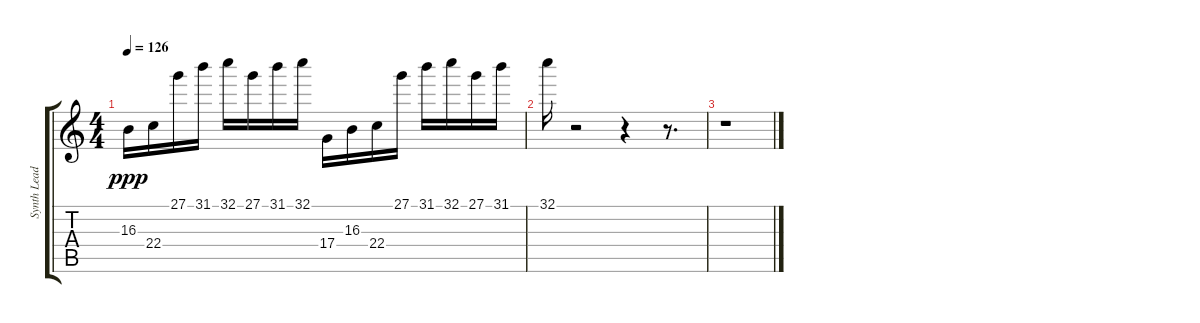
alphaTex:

\track ("Synth Lead + Bass (Staff 1)" "Synth Lead") {instrument lead8bassandlead}
\staff {score tabs}
\tuning (E4 B3 G3 D3 A2 E2) {hide}
\ts (4 4)
\tempo 126
\clef g2
\ks c
16.3.16{dy ppp} 22.4.16 27.1.16 31.1.16 32.1.16 27.1.16 31.1.16 32.1.16 17.4.16 16.3.16 22.4.16 27.1.16 31.1.16 32.1.16 27.1.16 31.1.16 |
32.1.16 r.2 r.4 r.8{d} |
r.1
